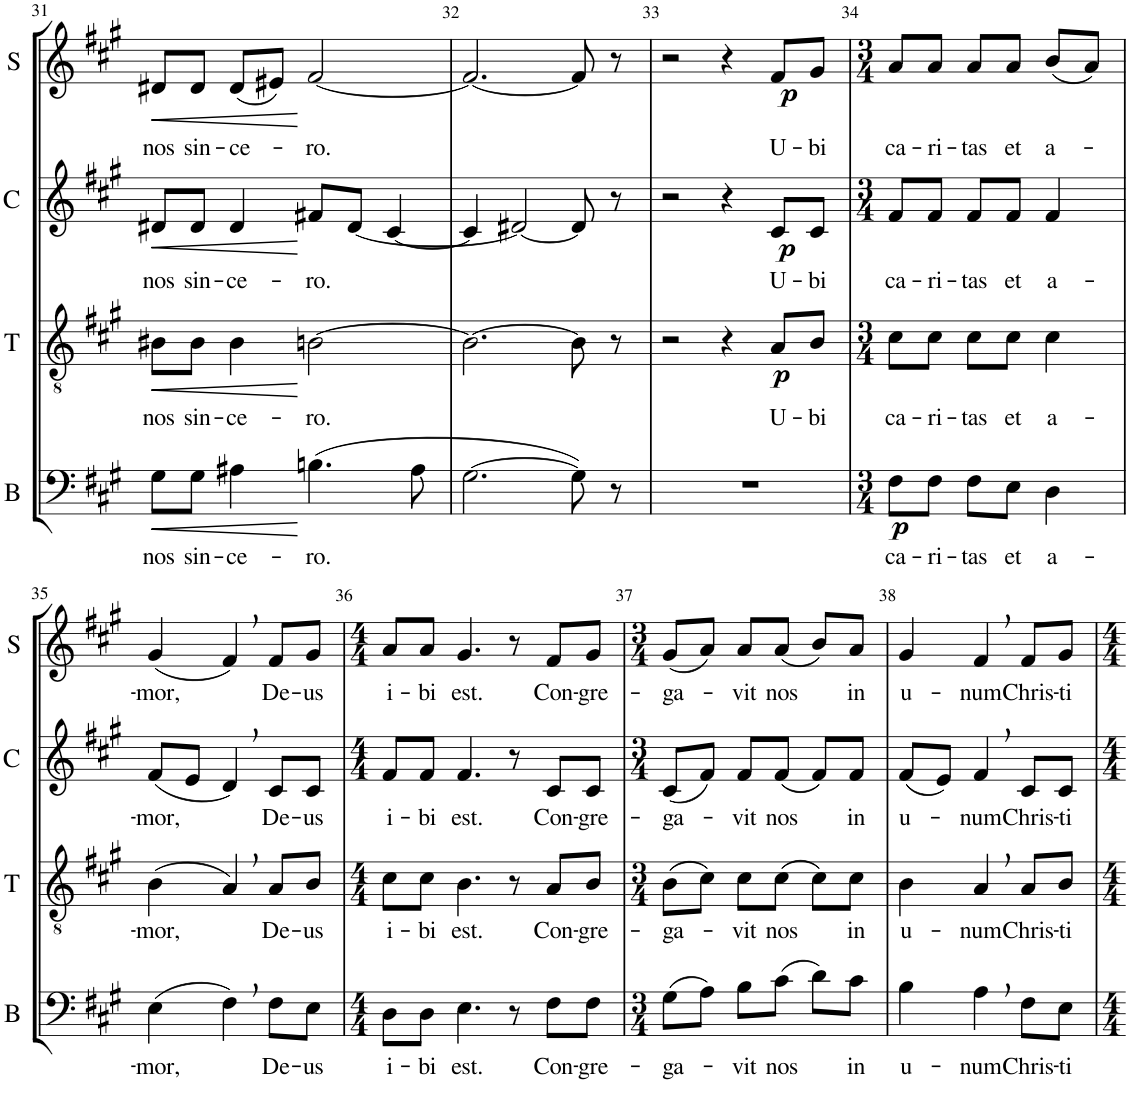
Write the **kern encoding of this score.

**kern	**text	**dynam	**kern	**text	**dynam	**kern	**text	**dynam	**kern	**text	**dynam
*part4	*part4	*part4	*part3	*part3	*part3	*part2	*part2	*part2	*part1	*part1	*part1
*staff4	*staff4	*staff4	*staff3	*staff3	*staff3	*staff2	*staff2	*staff2	*staff1	*staff1	*staff1
*I"Bassi	*	*	*I"Tenori	*	*	*I"Contralti	*	*	*I"Soprani	*	*
*I'B	*	*	*I'T	*	*	*I'C	*	*	*I'S	*	*
!!LO:PB:g=z
*clefF4	*	*	*clefGv2	*	*	*clefG2	*	*	*clefG2	*	*
*	*	*	*	*	*	*	*	*	*Trd1c2	*	*
*k[f#c#g#]	*	*	*k[f#c#g#]	*	*	*k[f#c#g#]	*	*	*k[f#c#g#]	*	*
*M4/4	*	*	*M4/4	*	*	*M4/4	*	*	*M4/4	*	*
=31	=31	=31	=31	=31	=31	=31	=31	=31	=31	=31	=31
!	!LO:LY:b	!LO:HP:b	!	!LO:LY:b	!LO:HP:b	!	!LO:LY:b	!LO:HP:b	!	!LO:LY:b	!LO:HP:b
8G#\L	nos	<	8B#X\L	nos	<	8d#X/L	nos	<	8d#X/L	nos	<
!	!LO:LY:b	!	!	!LO:LY:b	!	!	!LO:LY:b	!	!	!LO:LY:b	!
8G#\J	sin-	.	8B#\J	sin-	.	8d#/J	sin-	.	8d#/J	sin-	.
!	!LO:LY:b	!	!	!LO:LY:b	!	!	!LO:LY:b	!	!	!LO:LY:b	!
4A#X\	-ce-	.	4B#\	-ce-	.	4d#/	-ce-	.	(8d#/L	-ce-	.
.	.	.	.	.	.	.	.	.	8e#X/J)	.	.
!	!LO:LY:b	!	!	!LO:LY:b	!	!	!LO:LY:b	!	!	!LO:LY:b	!
(4.Bn\	-ro.	[	[2Bn\	-ro.	[	8f#X/L	-ro.	[	[2f#/	-ro.	[
.	.	.	.	.	.	[8d#/J	.	.	.	.	.
.	.	.	.	.	.	[4c#/	.	.	.	.	.
8A#\	.	.	.	.	.	.	.	.	.	.	.
=32	=32	=32	=32	=32	=32	=32	=32	=32	=32	=32	=32
[2.G#\	.	.	2.B\_	.	.	4c#/]	.	.	2.f#/_	.	.
.	.	.	.	.	.	2d#X/_	.	.	.	.	.
8G#\])	.	.	8B\]	.	.	8d#/]	.	.	8f#/]	.	.
8r	.	.	8r	.	.	8r	.	.	8r	.	.
=33	=33	=33	=33	=33	=33	=33	=33	=33	=33	=33	=33
1r	.	.	2r	.	.	2r	.	.	2r	.	.
.	.	.	4r	.	.	4r	.	.	4r	.	.
!	!	!	!	!LO:LY:b	!LO:DY:b	!	!LO:LY:b	!LO:DY:b	!	!LO:LY:b	!LO:DY:b
.	.	.	8A/L	U-	p	8c#/L	U-	p	8f#/L	U-	p
!	!	!	!	!LO:LY:b	!	!	!LO:LY:b	!	!	!LO:LY:b	!
.	.	.	8B/J	-bi	.	8c#/J	-bi	.	8g#/J	-bi	.
=34	=34	=34	=34	=34	=34	=34	=34	=34	=34	=34	=34
*M3/4	*	*	*M3/4	*	*	*M3/4	*	*	*M3/4	*	*
!	!LO:LY:b	!LO:DY:b	!	!LO:LY:b	!	!	!LO:LY:b	!	!	!LO:LY:b	!
8F#\L	ca-	p	8c#\L	ca-	.	8f#/L	ca-	.	8a/L	ca-	.
!	!LO:LY:b	!	!	!LO:LY:b	!	!	!LO:LY:b	!	!	!LO:LY:b	!
8F#\J	-ri-	.	8c#\J	-ri-	.	8f#/J	-ri-	.	8a/J	-ri-	.
!	!LO:LY:b	!	!	!LO:LY:b	!	!	!LO:LY:b	!	!	!LO:LY:b	!
8F#\L	-tas	.	8c#\L	-tas	.	8f#/L	-tas	.	8a/L	-tas	.
!	!LO:LY:b	!	!	!LO:LY:b	!	!	!LO:LY:b	!	!	!LO:LY:b	!
8E\J	et	.	8c#\J	et	.	8f#/J	et	.	8a/J	et	.
!	!LO:LY:b	!	!	!LO:LY:b	!	!	!LO:LY:b	!	!	!LO:LY:b	!
4D\	a-	.	4c#\	a-	.	4f#/	a-	.	(8b/L	a-	.
.	.	.	.	.	.	.	.	.	8a/J)	.	.
!!LO:LB:g=z
=35	=35	=35	=35	=35	=35	=35	=35	=35	=35	=35	=35
!	!LO:LY:b	!	!	!LO:LY:b	!	!	!LO:LY:b	!	!	!LO:LY:b	!
(4E\	-mor,	.	(4B\	-mor,	.	(8f#/L	-mor,	.	(4g#/	-mor,	.
.	.	.	.	.	.	8e/J	.	.	.	.	.
4F#,\)	.	.	4A,/)	.	.	4d,/)	.	.	4f#,/)	.	.
!	!LO:LY:b	!	!	!LO:LY:b	!	!	!LO:LY:b	!	!	!LO:LY:b	!
8F#\L	De-	.	8A/L	De-	.	8c#/L	De-	.	8f#/L	De-	.
!	!LO:LY:b	!	!	!LO:LY:b	!	!	!LO:LY:b	!	!	!LO:LY:b	!
8E\J	-us	.	8B/J	-us	.	8c#/J	-us	.	8g#/J	-us	.
=36	=36	=36	=36	=36	=36	=36	=36	=36	=36	=36	=36
*M4/4	*	*	*M4/4	*	*	*M4/4	*	*	*M4/4	*	*
!	!LO:LY:b	!	!	!LO:LY:b	!	!	!LO:LY:b	!	!	!LO:LY:b	!
8D\L	i-	.	8c#\L	i-	.	8f#/L	i-	.	8a/L	i-	.
!	!LO:LY:b	!	!	!LO:LY:b	!	!	!LO:LY:b	!	!	!LO:LY:b	!
8D\J	-bi	.	8c#\J	-bi	.	8f#/J	-bi	.	8a/J	-bi	.
!	!LO:LY:b	!	!	!LO:LY:b	!	!	!LO:LY:b	!	!	!LO:LY:b	!
4.E\	est.	.	4.B\	est.	.	4.f#/	est.	.	4.g#/	est.	.
8r	.	.	8r	.	.	8r	.	.	8r	.	.
!	!LO:LY:b	!	!	!LO:LY:b	!	!	!LO:LY:b	!	!	!LO:LY:b	!
8F#\L	Con-	.	8A/L	Con-	.	8c#/L	Con-	.	8f#/L	Con-	.
!	!LO:LY:b	!	!	!LO:LY:b	!	!	!LO:LY:b	!	!	!LO:LY:b	!
8F#\J	-gre-	.	8B/J	-gre-	.	8c#/J	-gre-	.	8g#/J	-gre-	.
=37	=37	=37	=37	=37	=37	=37	=37	=37	=37	=37	=37
*M3/4	*	*	*M3/4	*	*	*M3/4	*	*	*M3/4	*	*
!	!LO:LY:b	!	!	!LO:LY:b	!	!	!LO:LY:b	!	!	!LO:LY:b	!
(8G#\L	-ga-	.	(8B\L	-ga-	.	(8c#/L	-ga-	.	(8g#/L	-ga-	.
8A\J)	.	.	8c#\J)	.	.	8f#/J)	.	.	8a/J)	.	.
!	!LO:LY:b	!	!	!LO:LY:b	!	!	!LO:LY:b	!	!	!LO:LY:b	!
8B\L	-vit	.	8c#\L	-vit	.	8f#/L	-vit	.	8a/L	-vit	.
!	!LO:LY:b	!	!	!LO:LY:b	!	!	!LO:LY:b	!	!	!LO:LY:b	!
(8c#\J	nos	.	(8c#\J	nos	.	(8f#/J	nos	.	(8a/J	nos	.
8d\L)	.	.	8c#\L)	.	.	8f#/L)	.	.	8b/L)	.	.
!	!LO:LY:b	!	!	!LO:LY:b	!	!	!LO:LY:b	!	!	!LO:LY:b	!
8c#\J	in	.	8c#\J	in	.	8f#/J	in	.	8a/J	in	.
=38	=38	=38	=38	=38	=38	=38	=38	=38	=38	=38	=38
!	!LO:LY:b	!	!	!LO:LY:b	!	!	!LO:LY:b	!	!	!LO:LY:b	!
4B\	u-	.	4B\	u-	.	(8f#/L	u-	.	4g#/	u-	.
.	.	.	.	.	.	8e/J)	.	.	.	.	.
!	!LO:LY:b	!	!	!LO:LY:b	!	!	!LO:LY:b	!	!	!LO:LY:b	!
4A,\	-num	.	4A,/	-num	.	4f#,/	-num	.	4f#,/	-num	.
!	!LO:LY:b	!	!	!LO:LY:b	!	!	!LO:LY:b	!	!	!LO:LY:b	!
8F#\L	Chris-	.	8A/L	Chris-	.	8c#/L	Chris-	.	8f#/L	Chris-	.
!	!LO:LY:b	!	!	!LO:LY:b	!	!	!LO:LY:b	!	!	!LO:LY:b	!
8E\J	-ti	.	8B/J	-ti	.	8c#/J	-ti	.	8g#/J	-ti	.
=	=	=	=	=	=	=	=	=	=	=	=
*-	*-	*-	*-	*-	*-	*-	*-	*-	*-	*-	*-
